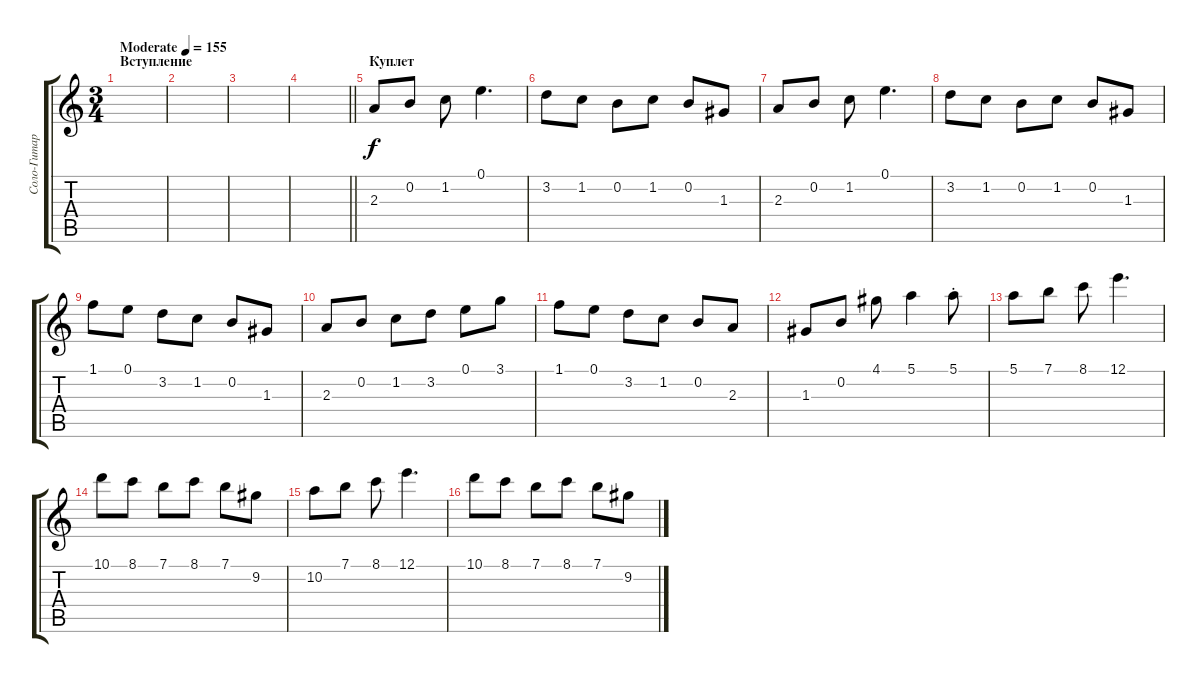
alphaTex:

\track ("Соло-Гитара" "Соло-Гитар") {instrument acousticguitarsteel}
\staff {score tabs}
\tuning (E4 B3 G3 D3 A2 E2) {hide}
\ts (3 4)
\section ("" "Вступление")
\tempo (155 "Moderate")
\clef g2
\ks c
|
|
|
\barLineRight lightlight
|
\section ("" "Куплет")
2.3.8 0.2.8 1.2.8 0.1.4{d} |
3.2.8 1.2.8 0.2.8 1.2.8 0.2.8 1.3.8 |
2.3.8 0.2.8 1.2.8 0.1.4{d} |
3.2.8 1.2.8 0.2.8 1.2.8 0.2.8 1.3.8 |
1.1.8 0.1.8 3.2.8 1.2.8 0.2.8 1.3.8 |
2.3.8 0.2.8 1.2.8 3.2.8 0.1.8 3.1.8 |
1.1.8 0.1.8 3.2.8 1.2.8 0.2.8 2.3.8 |
1.3.8 0.2.8 4.1.8 5.1.4 5.1{st}.8 |
5.1.8 7.1.8 8.1.8 12.1.4{d} |
10.1.8 8.1.8 7.1.8 8.1.8 7.1.8 9.2.8 |
10.2.8 7.1.8 8.1.8 12.1.4{d} |
10.1.8 8.1.8 7.1.8 8.1.8 7.1.8 9.2.8
